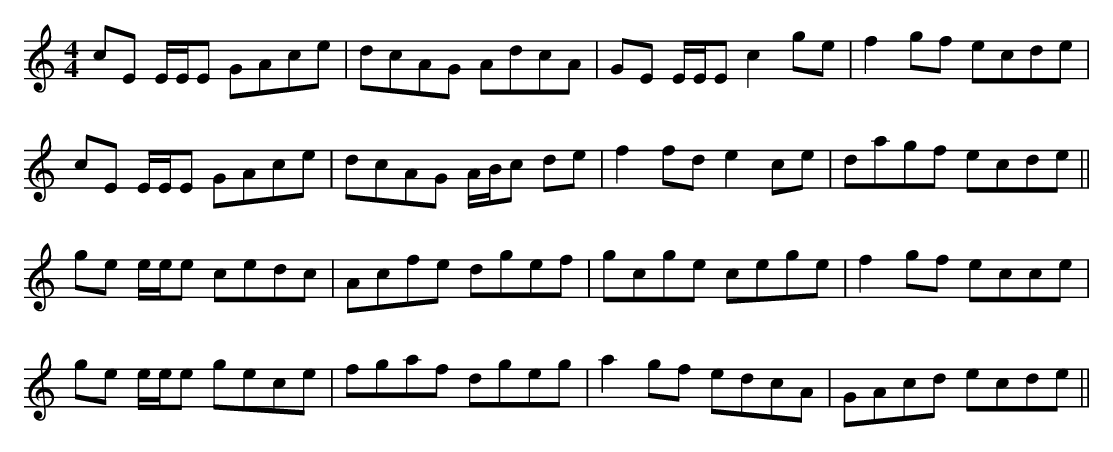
X:1
M:4/4
K:C
cE E/E/E GAce|dcAG AdcA|GE E/E/E c2 ge|f2 gf ecde|
cE E/E/E GAce|dcAG A/B/c de|f2 fd e2 ce|dagf ecde||
ge e/e/e cedc|Acfe dgef|gcge cege|f2 gf ecce|
ge e/e/e gece|fgaf dgeg|a2 gf edcA|GAcd ecde||
